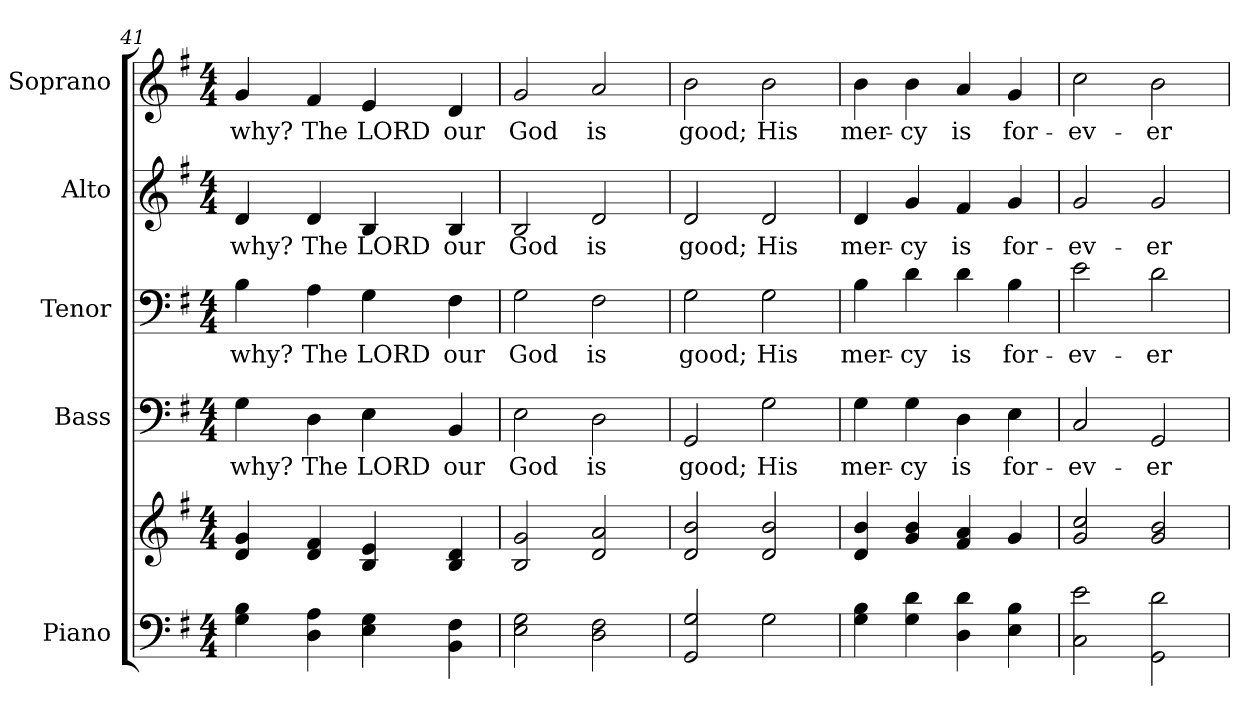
**kern	**kern	**kern	**text	**kern	**text	**kern	**text	**kern	**text
*part5	*part5	*part4	*part4	*part3	*part3	*part2	*part2	*part1	*part1
*staff6	*staff5	*staff4	*staff4	*staff3	*staff3	*staff2	*staff2	*staff1	*staff1
*I"Piano	*	*I"Bass	*	*I"Tenor	*	*I"Alto	*	*I"Soprano	*
*I'Pno.	*	*I'B.	*	*I'T.	*	*I'A.	*	*I'S.	*
*clefF4	*clefG2	*clefF4	*	*clefF4	*	*clefG2	*	*clefG2	*
*k[f#]	*k[f#]	*k[f#]	*	*k[f#]	*	*k[f#]	*	*k[f#]	*
*G:	*G:	*G:	*	*G:	*	*G:	*	*G:	*
*M4/4	*M4/4	*M4/4	*	*M4/4	*	*M4/4	*	*M4/4	*
=41	=41	=41	=41	=41	=41	=41	=41	=41	=41
!	!	!	!LO:LY:b:color=#000000	!	!	!	!	!	!
!	!	!	!	!	!LO:LY:b:color=#000000	!	!	!	!
!	!	!	!	!	!	!	!LO:LY:b:color=#000000	!	!
!	!	!	!	!	!	!	!	!	!LO:LY:b:color=#000000
4Gi\ 4Bi	4di/ 4gi	4Gi\	why?	4Bi\	why?	4di/	why?	4gi/	why?
!	!	!	!LO:LY:b:color=#000000	!	!	!	!	!	!
!	!	!	!	!	!LO:LY:b:color=#000000	!	!	!	!
!	!	!	!	!	!	!	!LO:LY:b:color=#000000	!	!
!	!	!	!	!	!	!	!	!	!LO:LY:b:color=#000000
4Di\ 4Ai	4di/ 4f#i	4Di\	The	4Ai\	The	4di/	The	4f#i/	The
!	!	!	!LO:LY:b:color=#000000	!	!	!	!	!	!
!	!	!	!	!	!LO:LY:b:color=#000000	!	!	!	!
!	!	!	!	!	!	!	!LO:LY:b:color=#000000	!	!
!	!	!	!	!	!	!	!	!	!LO:LY:b:color=#000000
4Ei\ 4Gi	4Bi/ 4ei	4Ei\	LORD	4Gi\	LORD	4Bi/	LORD	4ei/	LORD
!	!	!	!LO:LY:b:color=#000000	!	!	!	!	!	!
!	!	!	!	!	!LO:LY:b:color=#000000	!	!	!	!
!	!	!	!	!	!	!	!LO:LY:b:color=#000000	!	!
!	!	!	!	!	!	!	!	!	!LO:LY:b:color=#000000
4BBi\ 4F#i	4Bi/ 4di	4BBi/	our	4F#i\	our	4Bi/	our	4di/	our
=42	=42	=42	=42	=42	=42	=42	=42	=42	=42
!	!	!	!LO:LY:b:color=#000000	!	!	!	!	!	!
!	!	!	!	!	!LO:LY:b:color=#000000	!	!	!	!
!	!	!	!	!	!	!	!LO:LY:b:color=#000000	!	!
!	!	!	!	!	!	!	!	!	!LO:LY:b:color=#000000
2Ei\ 2Gi	2Bi/ 2gi	2Ei\	God	2Gi\	God	2Bi/	God	2gi/	God
!	!	!	!LO:LY:b:color=#000000	!	!	!	!	!	!
!	!	!	!	!	!LO:LY:b:color=#000000	!	!	!	!
!	!	!	!	!	!	!	!LO:LY:b:color=#000000	!	!
!	!	!	!	!	!	!	!	!	!LO:LY:b:color=#000000
2Di\ 2F#i	2di/ 2ai	2Di\	is	2F#i\	is	2di/	is	2ai/	is
=43	=43	=43	=43	=43	=43	=43	=43	=43	=43
!	!	!	!LO:LY:b:color=#000000	!	!	!	!	!	!
!	!	!	!	!	!LO:LY:b:color=#000000	!	!	!	!
!	!	!	!	!	!	!	!LO:LY:b:color=#000000	!	!
!	!	!	!	!	!	!	!	!	!LO:LY:b:color=#000000
2GGi/ 2Gi	2di/ 2bi	2GGi/	good;	2Gi\	good;	2di/	good;	2bi\	good;
!	!	!	!LO:LY:b:color=#000000	!	!	!	!	!	!
!	!	!	!	!	!LO:LY:b:color=#000000	!	!	!	!
!	!	!	!	!	!	!	!LO:LY:b:color=#000000	!	!
!	!	!	!	!	!	!	!	!	!LO:LY:b:color=#000000
2Gi\	2di/ 2bi	2Gi\	His	2Gi\	His	2di/	His	2bi\	His
=44	=44	=44	=44	=44	=44	=44	=44	=44	=44
!	!	!	!LO:LY:b:color=#000000	!	!	!	!	!	!
!	!	!	!	!	!LO:LY:b:color=#000000	!	!	!	!
!	!	!	!	!	!	!	!LO:LY:b:color=#000000	!	!
!	!	!	!	!	!	!	!	!	!LO:LY:b:color=#000000
4Gi\ 4Bi	4di/ 4bi	4Gi\	mer-	4Bi\	mer-	4di/	mer-	4bi\	mer-
!	!	!	!LO:LY:b:color=#000000	!	!	!	!	!	!
!	!	!	!	!	!LO:LY:b:color=#000000	!	!	!	!
!	!	!	!	!	!	!	!LO:LY:b:color=#000000	!	!
!	!	!	!	!	!	!	!	!	!LO:LY:b:color=#000000
4Gi\ 4di	4gi/ 4bi	4Gi\	-cy	4di\	-cy	4gi/	-cy	4bi\	-cy
!	!	!	!LO:LY:b:color=#000000	!	!	!	!	!	!
!	!	!	!	!	!LO:LY:b:color=#000000	!	!	!	!
!	!	!	!	!	!	!	!LO:LY:b:color=#000000	!	!
!	!	!	!	!	!	!	!	!	!LO:LY:b:color=#000000
4Di\ 4di	4f#i/ 4ai	4Di\	is	4di\	is	4f#i/	is	4ai/	is
!	!	!	!LO:LY:b:color=#000000	!	!	!	!	!	!
!	!	!	!	!	!LO:LY:b:color=#000000	!	!	!	!
!	!	!	!	!	!	!	!LO:LY:b:color=#000000	!	!
!	!	!	!	!	!	!	!	!	!LO:LY:b:color=#000000
4Ei\ 4Bi	4gi/	4Ei\	for-	4Bi\	for-	4gi/	for-	4gi/	for-
=45	=45	=45	=45	=45	=45	=45	=45	=45	=45
!	!	!	!LO:LY:b:color=#000000	!	!	!	!	!	!
!	!	!	!	!	!LO:LY:b:color=#000000	!	!	!	!
!	!	!	!	!	!	!	!LO:LY:b:color=#000000	!	!
!	!	!	!	!	!	!	!	!	!LO:LY:b:color=#000000
2Ci\ 2ei	2gi/ 2cci	2Ci/	-ev-	2ei\	-ev-	2gi/	-ev-	2cci\	-ev-
!	!	!	!LO:LY:b:color=#000000	!	!	!	!	!	!
!	!	!	!	!	!LO:LY:b:color=#000000	!	!	!	!
!	!	!	!	!	!	!	!LO:LY:b:color=#000000	!	!
!	!	!	!	!	!	!	!	!	!LO:LY:b:color=#000000
2GGi\ 2di	2gi/ 2bi	2GGi/	-er	2di\	-er	2gi/	-er	2bi\	-er
=	=	=	=	=	=	=	=	=	=
*-	*-	*-	*-	*-	*-	*-	*-	*-	*-
